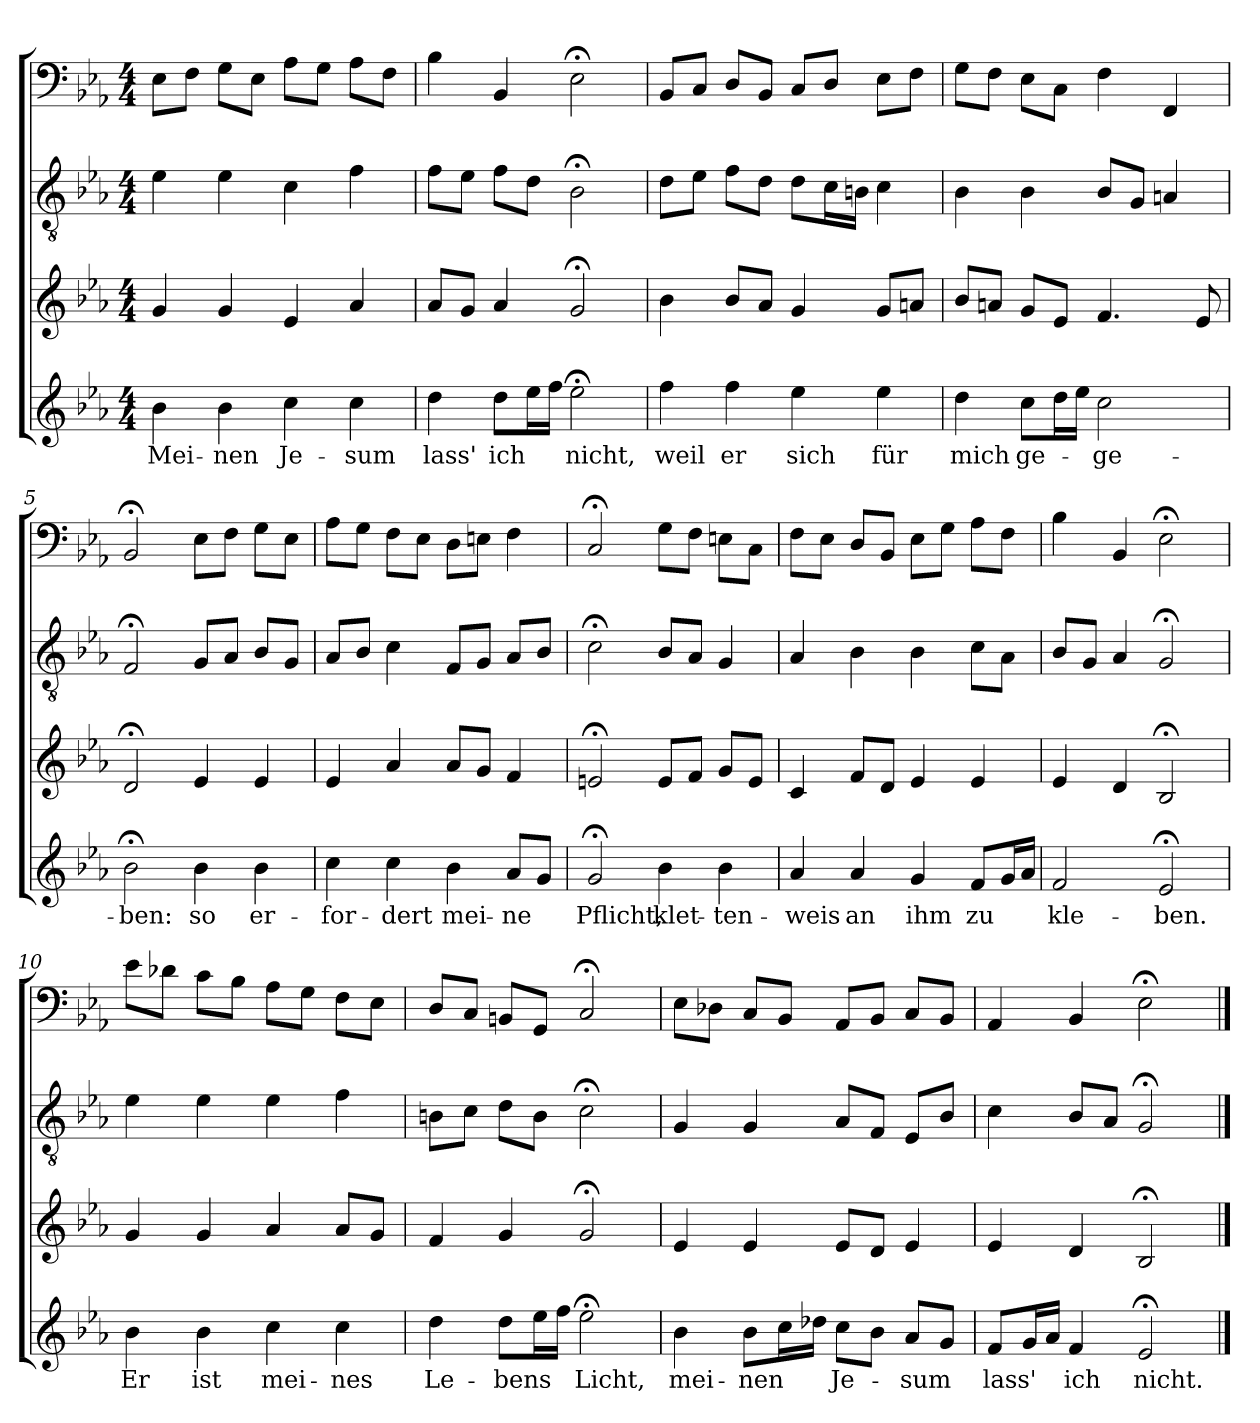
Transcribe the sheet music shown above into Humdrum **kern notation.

**kern	**text	**kern	**kern	**kern
*part4	*part4	*part3	*part2	*part1
*staff4	*staff4	*staff3	*staff2	*staff1
*clefG2	*	*clefG2	*clefGv2	*clefF4
*k[b-e-a-]	*	*k[b-e-a-]	*k[b-e-a-]	*k[b-e-a-]
*E-:	*	*E-:	*E-:	*E-:
*M4/4	*	*M4/4	*M4/4	*M4/4
=1	=1	=1	=1	=1
4b-\	Mei-	4g/	4e-\	8E-\L
.	.	.	.	8F\J
4b-\	-nen	4g/	4e-\	8G\L
.	.	.	.	8E-\J
4cc\	Je-	4e-/	4c\	8A-\L
.	.	.	.	8G\J
4cc\	-sum	4a-/	4f\	8A-\L
.	.	.	.	8F\J
=2	=2	=2	=2	=2
4dd\	lass'	8a-/L	8f\L	4B-\
.	.	8g/J	8e-\J	.
8dd\L	ich	4a-/	8f\L	4BB-/
16ee-\L	.	.	8d\J	.
16ff\JJ	.	.	.	.
2ee-;<\	nicht,	2g;</	2B-;<\	2E-;<\
=3	=3	=3	=3	=3
4ff\	weil	4b-\	8d\L	8BB-/L
.	.	.	8e-\J	8C/J
4ff\	er	8b-/L	8f\L	8D/L
.	.	8a-/J	8d\J	8BB-/J
4ee-\	sich	4g/	8d\L	8C/L
.	.	.	16c\L	8D/J
.	.	.	16Bn\JJ	.
4ee-\	für	8g/L	4c\	8E-\L
.	.	8an/J	.	8F\J
=4	=4	=4	=4	=4
4dd\	mich	8b-/L	4B-\	8G\L
.	.	8an/J	.	8F\J
8cc\L	ge-	8g/L	4B-\	8E-\L
16dd\L	.	8e-/J	.	8C\J
16ee-\JJ	.	.	.	.
2cc\	-ge-	4.f/	8B-/L	4F\
.	.	.	8G/J	.
.	.	.	4An/	4FF/
.	.	8e-/	.	.
=5	=5	=5	=5	=5
2b-;<\	-ben:	2d;</	2F;</	2BB-;</
4b-\	so	4e-/	8G/L	8E-\L
.	.	.	8A-/J	8F\J
4b-\	er-	4e-/	8B-/L	8G\L
.	.	.	8G/J	8E-\J
=6	=6	=6	=6	=6
4cc\	-for-	4e-/	8A-/L	8A-\L
.	.	.	8B-/J	8G\J
4cc\	-dert	4a-/	4c\	8F\L
.	.	.	.	8E-\J
4b-\	mei-	8a-/L	8F/L	8D\L
.	.	8g/J	8G/J	8En\J
8a-/L	-ne	4f/	8A-/L	4F\
8g/J	.	.	8B-/J	.
=7	=7	=7	=7	=7
2g;</	Pflicht,	2en;</	2c;<\	2C;</
4b-\	klet-	8e/L	8B-/L	8G\L
.	.	8f/J	8A-/J	8F\J
4b-\	-ten-	8g/L	4G/	8En\L
.	.	8e/J	.	8C\J
=8	=8	=8	=8	=8
4a-/	-weis	4c/	4A-/	8F\L
.	.	.	.	8E-\J
4a-/	an	8f/L	4B-\	8D/L
.	.	8d/J	.	8BB-/J
4g/	ihm	4e-/	4B-\	8E-\L
.	.	.	.	8G\J
8f/L	zu	4e-/	8c\L	8A-\L
16g/L	.	.	8A-\J	8F\J
16a-/JJ	.	.	.	.
=9	=9	=9	=9	=9
2f/	kle-	4e-/	8B-/L	4B-\
.	.	.	8G/J	.
.	.	4d/	4A-/	4BB-/
2e-;</	-ben.	2B-;</	2G;</	2E-;<\
=10	=10	=10	=10	=10
4b-\	Er	4g/	4e-\	8e-\L
.	.	.	.	8d-X\J
4b-\	ist	4g/	4e-\	8c\L
.	.	.	.	8B-\J
4cc\	mei-	4a-/	4e-\	8A-\L
.	.	.	.	8G\J
4cc\	-nes	8a-/L	4f\	8F\L
.	.	8g/J	.	8E-\J
=11	=11	=11	=11	=11
4dd\	Le-	4f/	8Bn\L	8D/L
.	.	.	8c\J	8C/J
8dd\L	-bens	4g/	8d\L	8BBn/L
16ee-\L	.	.	8B\J	8GG/J
16ff\JJ	.	.	.	.
2ee-;<\	Licht,	2g;</	2c;<\	2C;</
=12	=12	=12	=12	=12
4b-\	mei-	4e-/	4G/	8E-\L
.	.	.	.	8D-X\J
8b-\L	-nen	4e-/	4G/	8C/L
16cc\L	.	.	.	8BB-/J
16dd-X\JJ	.	.	.	.
8cc\L	Je-	8e-/L	8A-/L	8AA-/L
8b-\J	.	8d/J	8F/J	8BB-/J
8a-/L	-sum	4e-/	8E-/L	8C/L
8g/J	.	.	8B-/J	8BB-/J
=13	=13	=13	=13	=13
8f/L	lass'	4e-/	4c\	4AA-/
16g/L	.	.	.	.
16a-/JJ	.	.	.	.
4f/	ich	4d/	8B-/L	4BB-/
.	.	.	8A-/J	.
2e-;</	nicht.	2B-;</	2G;</	2E-;<\
==	==	==	==	==
*-	*-	*-	*-	*-
